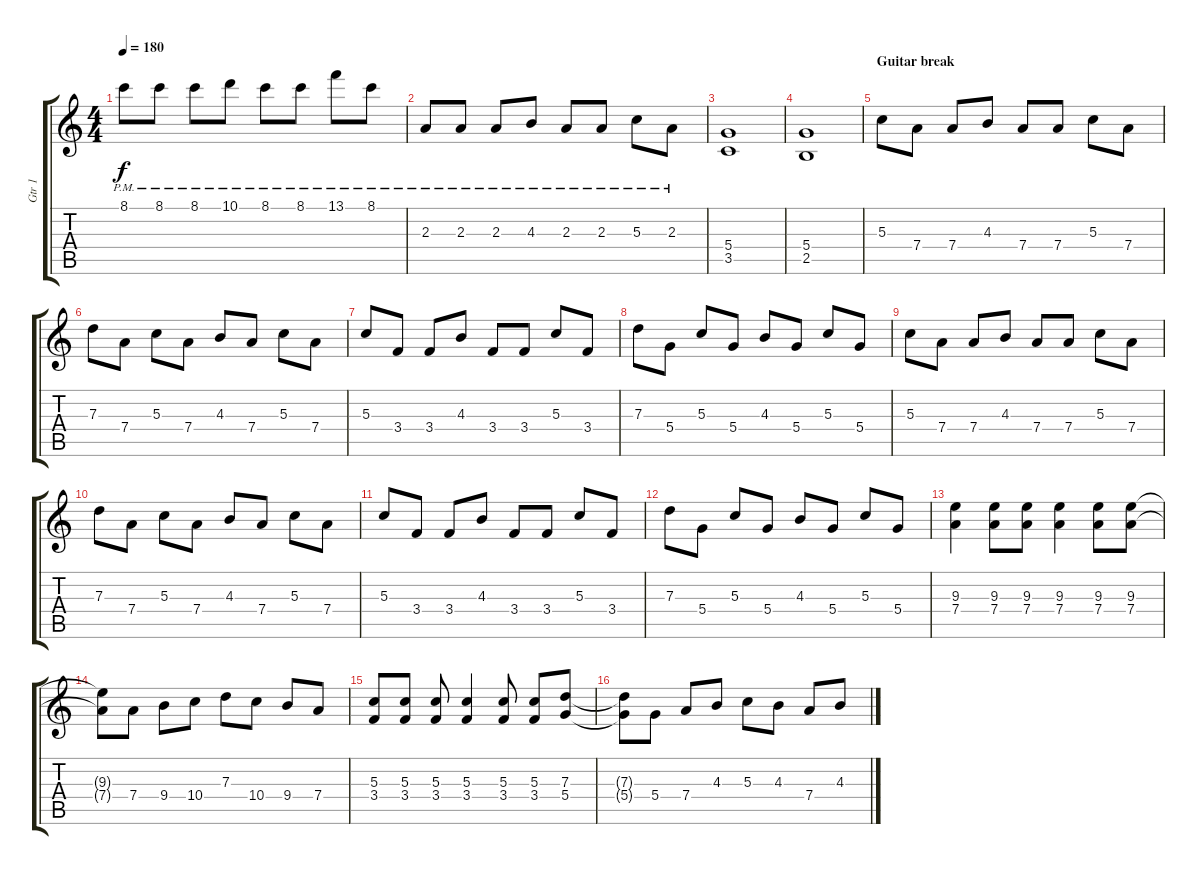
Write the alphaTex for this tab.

\track ("Gtr 1" "Gtr 1") {instrument distortionguitar}
\staff {score tabs}
\tuning (E4 B3 G3 D3 A2 E2) {hide}
\ts (4 4)
\tempo 180
\clef g2
\ks c
8.1{pm}.8{dy f} 8.1{pm}.8 8.1{pm}.8 10.1{pm}.8 8.1{pm}.8 8.1{pm}.8 13.1{pm}.8 8.1{pm}.8 |
2.3{pm}.8 2.3{pm}.8 2.3{pm}.8 4.3{pm}.8 2.3{pm}.8 2.3{pm}.8 5.3{pm}.8 2.3{pm}.8 |
(5.4 3.5).1 |
(5.4 2.5).1 |
\section ("" "Guitar break")
5.3.8 7.4.8 7.4.8 4.3.8 7.4.8 7.4.8 5.3.8 7.4.8 |
7.3.8 7.4.8 5.3.8 7.4.8 4.3.8 7.4.8 5.3.8 7.4.8 |
5.3.8 3.4.8 3.4.8 4.3.8 3.4.8 3.4.8 5.3.8 3.4.8 |
7.3.8 5.4.8 5.3.8 5.4.8 4.3.8 5.4.8 5.3.8 5.4.8 |
5.3.8 7.4.8 7.4.8 4.3.8 7.4.8 7.4.8 5.3.8 7.4.8 |
7.3.8 7.4.8 5.3.8 7.4.8 4.3.8 7.4.8 5.3.8 7.4.8 |
5.3.8 3.4.8 3.4.8 4.3.8 3.4.8 3.4.8 5.3.8 3.4.8 |
7.3.8 5.4.8 5.3.8 5.4.8 4.3.8 5.4.8 5.3.8 5.4.8 |
(9.3 7.4).4 (9.3 7.4).8 (9.3 7.4).8 (9.3 7.4).4 (9.3 7.4).8 (9.3 7.4).8 |
(9.3{t} 7.4{t}).8 7.4.8 9.4.8 10.4.8 7.3.8 10.4.8 9.4.8 7.4.8 |
(5.3 3.4).8 (5.3 3.4).8 (5.3 3.4).8 (5.3 3.4).4 (5.3 3.4).8 (5.3 3.4).8 (7.3 5.4).8 |
(7.3{t} 5.4{t}).8 5.4.8 7.4.8 4.3.8 5.3.8 4.3.8 7.4.8 4.3.8
